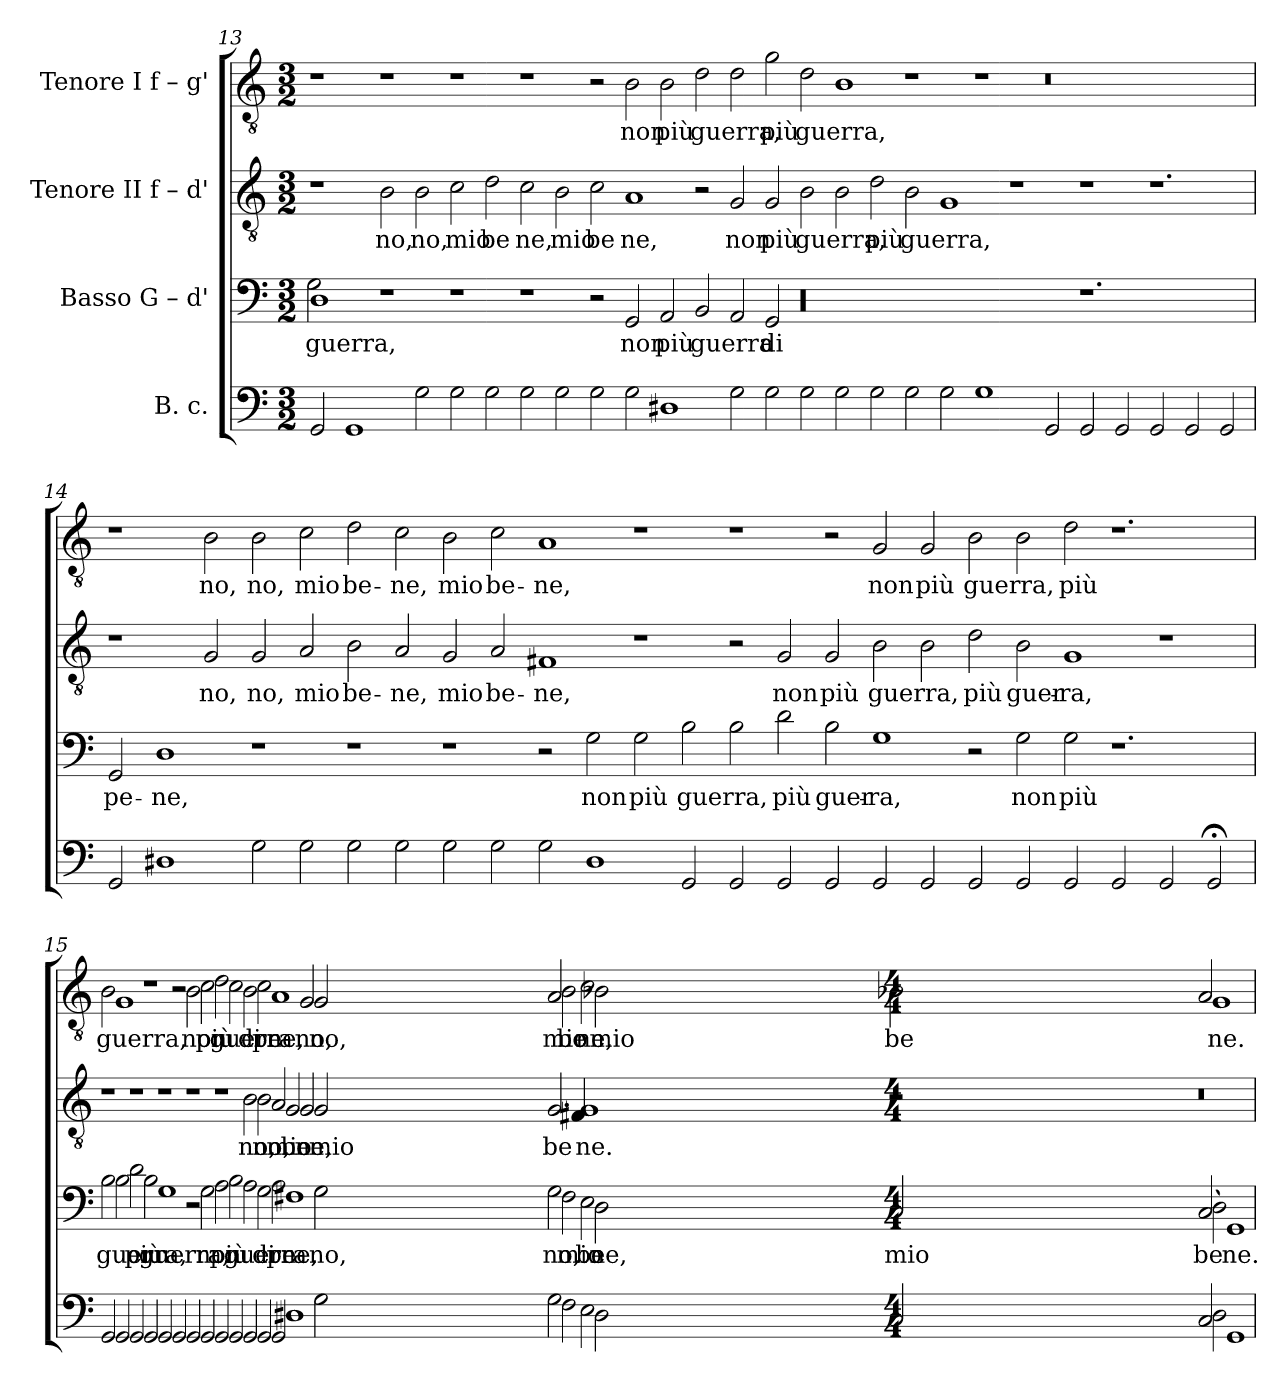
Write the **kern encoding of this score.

**kern	**kern	**text	**kern	**text	**kern	**text
*part4	*part3	*part3	*part2	*part2	*part1	*part1
*staff4	*staff3	*staff3	*staff2	*staff2	*staff1	*staff1
*I"B. c.	*I"Basso  G – d'	*	*I"Tenore II  f – d'	*	*I"Tenore I  f – g'	*
!!LO:LB:g=z
*clefF4	*clefF4	*	*clefGv2	*	*clefGv2	*
*k[]	*k[]	*	*k[]	*	*k[]	*
*C:	*C:	*	*C:	*	*C:	*
*M3/2	*M3/2	*	*M3/2	*	*M3/2	*
=13	=13	=13	=13	=13	=13	=13
*	*^	*	*	*	*	*
!	!	!	!LO:LY:b:rj	!	!	!	!
2GG/	1D	2G\	guerra,	1r	.	1r	.
1GG	.	1ryy	.	.	.	.	.
!	!	!	!	!	!LO:LY:b:rj	!	!
.	1r	.	.	2B\	no,	1r	.
!	!	!	!	!	!LO:LY:b:rj	!	!
2G\	.	000.ryy	.	2B\	no,	.	.
!	!	!	!	!	!LO:LY:b:rj	!	!
2G\	1r	.	.	2c\	mio	1r	.
!	!	!	!	!	!LO:LY:b:rj	!	!
2G\	.	.	.	2d\	be	.	.
!	!	!	!	!	!LO:LY:b:rj	!	!
2G\	1r	.	.	2c\	ne,	1r	.
!	!	!	!	!	!LO:LY:b:rj	!	!
2G\	.	.	.	2B\	mio	.	.
!	!	!	!	!	!LO:LY:b:rj	!	!
2G\	2r	.	.	2c\	be	2r	.
!	!	!	!LO:LY:b:rj	!	!LO:LY:b:rj	!	!LO:LY:b:rj
2G\	2GG/	.	non	1A	ne,	2B\	non
!	!	!	!LO:LY:b:rj	!	!	!	!LO:LY:b:rj
1D#	2AA/	.	più	.	.	2B\	più
!	!	!	!LO:LY:b:rj	!	!	!	!LO:LY:b:rj
.	2BB/	.	guerra	2r	.	2d\	guerra,
!	!	!	!LO:LY:b:rj	!	!LO:LY:b:rj	!	!LO:LY:b:rj
2G\	2AA/	.	.	2G/	non	2d\	.
!	!	!	!LO:LY:b:rj	!	!LO:LY:b:rj	!	!LO:LY:b:rj
2G\	2GG/	.	di	2G/	più	2g\	più
!	!	!	!	!	!LO:LY:b:rj	!	!LO:LY:b:rj
2G\	00r	.	.	2B\	guerra,	2d\	guerra,
!	!	!	!	!	!LO:LY:b:rj	!	!LO:LY:b:rj
2G\	.	.	.	2B\	.	1B	.
!	!	!	!	!	!LO:LY:b:rj	!	!
2G\	.	.	.	2d\	più	.	.
!	!	!	!	!	!LO:LY:b:rj	!	!
2G\	.	.	.	2B\	guerra,	1r	.
!	!	!	!	!	!LO:LY:b:rj	!	!
2G\	.	.	.	1G	.	.	.
1G	.	.	.	.	.	1r	.
.	.	.	.	1r	.	.	.
2GG/	.	.	.	.	.	0.r	.
2GG/	1.r	.	.	1r	.	.	.
2GG/	.	.	.	.	.	.	.
2GG/	.	.	.	1.r	.	.	.
2GG/	1ryy	.	.	.	.	.	.
2GG/	.	.	.	.	.	.	.
*	*v	*v	*	*	*	*	*
!!LO:LB:g=z
=14	=14	=14	=14	=14	=14	=14
!	!	!LO:LY:b:rj	!	!	!	!
2GG/	2GG/	pe-	1r	.	1r	.
!	!	!LO:LY:b:rj	!	!	!	!
1D#	1D	-ne,	.	.	.	.
!	!	!	!	!LO:LY:b:rj	!	!LO:LY:b:rj
.	.	.	2G/	no,	2B\	no,
!	!	!	!	!LO:LY:b:rj	!	!LO:LY:b:rj
2G\	1r	.	2G/	no,	2B\	no,
!	!	!	!	!LO:LY:b:rj	!	!LO:LY:b:rj
2G\	.	.	2A/	mio	2c\	mio
!	!	!	!	!LO:LY:b:rj	!	!LO:LY:b:rj
2G\	1r	.	2B\	be-	2d\	be-
!	!	!	!	!LO:LY:b:rj	!	!LO:LY:b:rj
2G\	.	.	2A/	-ne,	2c\	-ne,
!	!	!	!	!LO:LY:b:rj	!	!LO:LY:b:rj
2G\	1r	.	2G/	mio	2B\	mio
!	!	!	!	!LO:LY:b:rj	!	!LO:LY:b:rj
2G\	.	.	2A/	be-	2c\	be-
!	!	!	!	!LO:LY:b:rj	!	!LO:LY:b:rj
2G\	2r	.	1F#X	-ne,	1A	-ne,
!	!	!LO:LY:b:rj	!	!	!	!
1D#	2G\	non	.	.	.	.
!	!	!LO:LY:b:rj	!	!	!	!
.	2G\	più	1r	.	1r	.
!	!	!LO:LY:b:rj	!	!	!	!
2GG/	2B\	guerra,	.	.	.	.
!	!	!LO:LY:b:rj	!	!	!	!
2GG/	2B\	.	2r	.	1r	.
!	!	!LO:LY:b:rj	!	!LO:LY:b:rj	!	!
2GG/	2d\	più	2G/	non	.	.
!	!	!LO:LY:b:rj	!	!LO:LY:b:rj	!	!
2GG/	2B\	guer-	2G/	più	2r	.
!	!	!LO:LY:b:rj	!	!LO:LY:b:rj	!	!LO:LY:b:rj
2GG/	1G	-ra,	2B\	guerra,	2G/	non
!	!	!	!	!LO:LY:b:rj	!	!LO:LY:b:rj
2GG/	.	.	2B\	.	2G/	più
!	!	!	!	!LO:LY:b:rj	!	!LO:LY:b:rj
2GG/	2r	.	2d\	più	2B\	guerra,
!	!	!LO:LY:b:rj	!	!LO:LY:b:rj	!	!LO:LY:b:rj
2GG/	2G\	non	2B\	guer-	2B\	.
!	!	!LO:LY:b:rj	!	!LO:LY:b:rj	!	!LO:LY:b:rj
2GG/	2G\	più	1G	-ra,	2d\	più
2GG/	1.r	.	.	.	1.r	.
2GG/	.	.	1r	.	.	.
2GG;</	.	.	.	.	.	.
!!LO:PB:g=z
=15	=15	=15	=15	=15	=15	=15
!	!	!LO:LY:b:rj	!	!	!	!LO:LY:b:rj
2GG/	2B\	guerra,	1r	.	2B\	guerra,
!	!	!LO:LY:b:rj	!	!	!	!LO:LY:b:rj
2GG/	2B\	.	.	.	1G	.
!	!	!LO:LY:b:rj	!	!	!	!
2GG/	2d\	più	1r	.	.	.
!	!	!LO:LY:b:rj	!	!	!	!
2GG/	2B\	guerra,	.	.	1r	.
!	!	!LO:LY:b:rj	!	!	!	!
2GG/	1G	.	1r	.	.	.
2GG/	.	.	.	.	2r	.
!	!	!	!	!	!	!LO:LY:b:rj
2GG/	2r	.	1r	.	2B\	non
!	!	!LO:LY:b:rj	!	!	!	!LO:LY:b:rj
2GG/	2G\	non	.	.	2c\	più
!	!	!LO:LY:b:rj	!	!	!	!LO:LY:b:rj
2GG/	2A\	più	1r	.	2d\	guerra
!	!	!LO:LY:b:rj	!	!	!	!LO:LY:b:rj
2GG/	2B\	guerra	.	.	2c\	.
!	!	!LO:LY:b:rj	!	!LO:LY:b:rj	!	!LO:LY:b:rj
2GG/	2A\	.	2B\	no,	2B\	di
!	!	!LO:LY:b:rj	!	!LO:LY:b:rj	!	!LO:LY:b:rj
2GG/	2G\	di	2B\	no,	2c\	pe-
!	!	!LO:LY:b:rj	!	!LO:LY:b:rj	!	!LO:LY:b:rj
2GG/	2A\	pe	2A/	mio	1A	-ne,
!	!	!LO:LY:b:rj	!	!LO:LY:b:rj	!	!
1D#	1F#X	ne,	2G/	be-	.	.
!	!	!	!	!LO:LY:b:rj	!	!LO:LY:b:rj
.	.	.	2G/	-ne,	2G/	no,
!	!	!LO:LY:b:rj	!	!LO:LY:b:rj	!	!LO:LY:b:rj
2G\	2G\	no,	2G/	mio	2G/	no,
*M4/4	*M4/4	*	*M4/4	*	*M4/4	*
*met(c)	*met(c)	*	*met(c)	*	*met(c)	*
!	!	!LO:LY:b:rj	!	!LO:LY:b:rj	!	!LO:LY:b:rj
2G\	2G\	no,	2.G/	be-	2A/	mio
!	!	!LO:LY:b:rj	!	!	!	!LO:LY:b:rj
2F\	2F#\	mio	.	.	2B\	be-
!	!	!	!	!LO:LY:b:rj	!	!
.	.	.	4F#X/	--	.	.
!	!	!LO:LY:b:rj	!	!LO:LY:b:rj	!	!LO:LY:b:rj
2E\	2E\	be	1G	-ne.	2c\	-ne,
!	!	!LO:LY:b:rj	!	!	!	!LO:LY:b:rj
2D#\	2D\	ne,	.	.	2B-X\	mio
*M4/4	*M4/4	*	*M4/4	*	*M4/4	*
*met(c)	*met(c)	*	*met(c)	*	*met(c)	*
!	!	!LO:LY:b:rj	!	!	!	!LO:LY:b:rj
2C/	2C/	mio	2r	.	2B-X\	be-
*M4/4	*M4/4	*	*M4/4	*	*M4/4	*
*met(c)	*met(c)	*	*met(c)	*	*met(c)	*
!	!	!LO:LY:b:rj	!	!	!	!LO:LY:b:rj
2C/	(>2C/	be	0r	.	2A/	--
!	!	!LO:LY:b:rj	!	!	!	!LO:LY:b:rj
2D#\	2D\)	.	.	.	1G	-ne.
!	!	!LO:LY:b:rj	!	!	!	!
1GG	1GG	ne.	.	.	.	.
.	.	.	.	.	2ryy	.
=	=	=	=	=	=	=
*-	*-	*-	*-	*-	*-	*-
